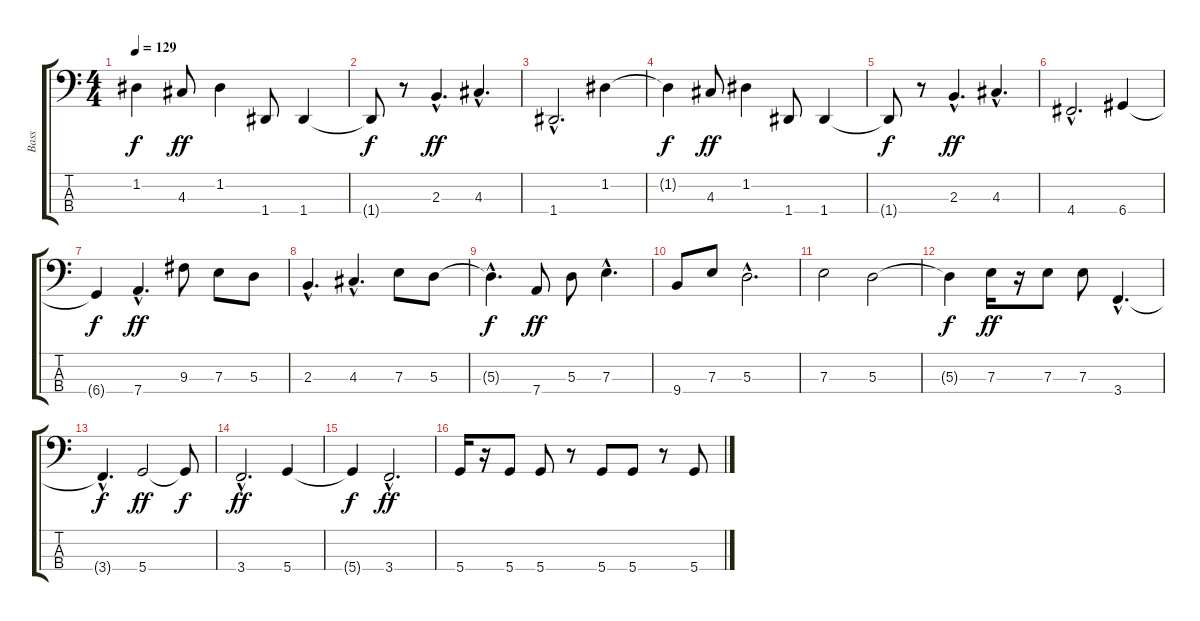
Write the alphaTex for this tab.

\track ("Bass" "Bass") {instrument electricbasspick}
\staff {score tabs}
\tuning (G2 D2 A1 D1) {hide}
\ts (4 4)
\tempo 129
\clef f4
\ks c
1.2{t}.4{dy f} 4.3.8{dy ff} 1.2.4 1.4.8 1.4.4 |
1.4{t}.8{dy f} r.8 2.3{hac}.4{d dy ff} 4.3{hac}.4{d} |
1.4{hac}.2{d} 1.2.4 |
1.2{t}.4{dy f} 4.3.8{dy ff} 1.2.4 1.4.8 1.4.4 |
1.4{t}.8{dy f} r.8 2.3{hac}.4{d dy ff} 4.3{hac}.4{d} |
4.4{hac}.2{d} 6.4.4 |
6.4{t}.4{dy f} 7.4{hac}.4{d dy ff} 9.3.8 7.3.8 5.3.8 |
2.3{hac}.4{d} 4.3{hac}.4{d} 7.3.8 5.3.8 |
5.3{hac t}.4{d dy f} 7.4.8{dy ff} 5.3.8 7.3{hac}.4{d} |
9.4.8 7.3.8 5.3{hac}.2{d} |
7.3.2 5.3.2 |
5.3{t}.4{dy f} 7.3.16{dy ff} r.16 7.3.8 7.3.8 3.4{hac}.4{d} |
3.4{hac t}.4{d dy f} 5.4.2{dy ff} 5.4{t}.8{dy f} |
3.4{hac}.2{d dy ff} 5.4.4 |
5.4{t}.4{dy f} 3.4{hac}.2{d dy ff} |
5.4.16 r.16 5.4.8 5.4.8 r.8 5.4.8 5.4.8 r.8 5.4.8
